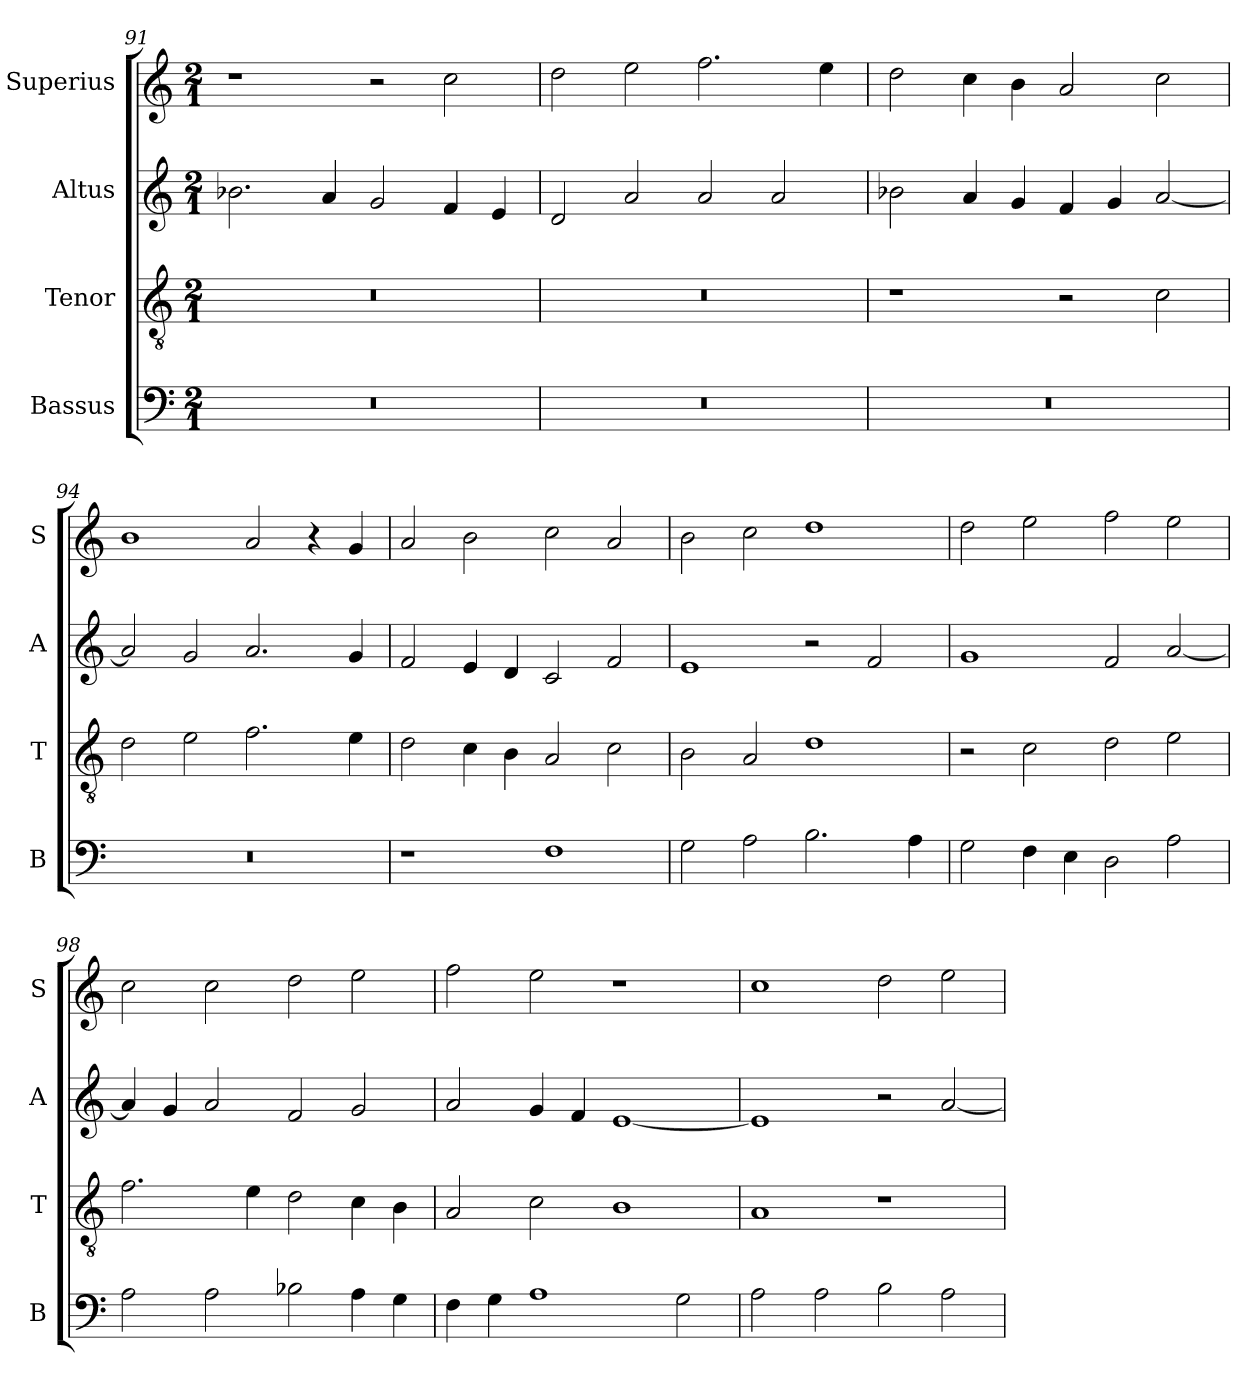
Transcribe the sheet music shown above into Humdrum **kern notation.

**kern	**kern	**kern	**kern
*part4	*part3	*part2	*part1
*staff4	*staff3	*staff2	*staff1
*I"Bassus	*I"Tenor	*I"Altus	*I"Superius
*I'B	*I'T	*I'A	*I'S
*clefF4	*clefGv2	*clefG2	*clefG2
*k[]	*k[]	*k[]	*k[]
*C:	*C:	*C:	*C:
*M2/1	*M2/1	*M2/1	*M2/1
=91	=91	=91	=91
0r	0r	2.b-X	1r
.	.	4a	.
.	.	2g	2r
.	.	4f	2cc
.	.	4e	.
=92	=92	=92	=92
0r	0r	2d	2dd
.	.	2a	2ee
.	.	2a	2.ff
.	.	2a	.
.	.	.	4ee
=93	=93	=93	=93
0r	1r	2b-X	2dd
.	.	4a	4cc
.	.	4g	4b
.	2r	4f	2a
.	.	4g	.
.	2c	[2a	2cc
=94	=94	=94	=94
0r	2d	2a]	1b
.	2e	2g	.
.	2.f	2.a	2a
.	.	.	4r
.	4e	4g	4g
=95	=95	=95	=95
1r	2d	2f	2a
.	4c	4e	2b
.	4B	4d	.
1F	2A	2c	2cc
.	2c	2f	2a
=96	=96	=96	=96
2G	2B	1e	2b
2A	2A	.	2cc
2.B	1d	2r	1dd
.	.	2f	.
4A	.	.	.
=97	=97	=97	=97
2G	2r	1g	2dd
4F	2c	.	2ee
4E	.	.	.
2D	2d	2f	2ff
2A	2e	[2a	2ee
=98	=98	=98	=98
2A	2.f	4a]	2cc
.	.	4g	.
2A	.	2a	2cc
.	4e	.	.
2B-X	2d	2f	2dd
4A	4c	2g	2ee
4G	4B	.	.
=99	=99	=99	=99
4F	2A	2a	2ff
4G	.	.	.
1A	2c	4g	2ee
.	.	4f	.
.	1B	[1e	1r
2G	.	.	.
=100	=100	=100	=100
2A	1A	1e]	1cc
2A	.	.	.
2B	1r	2r	2dd
2A	.	[2a	2ee
=	=	=	=
*-	*-	*-	*-
